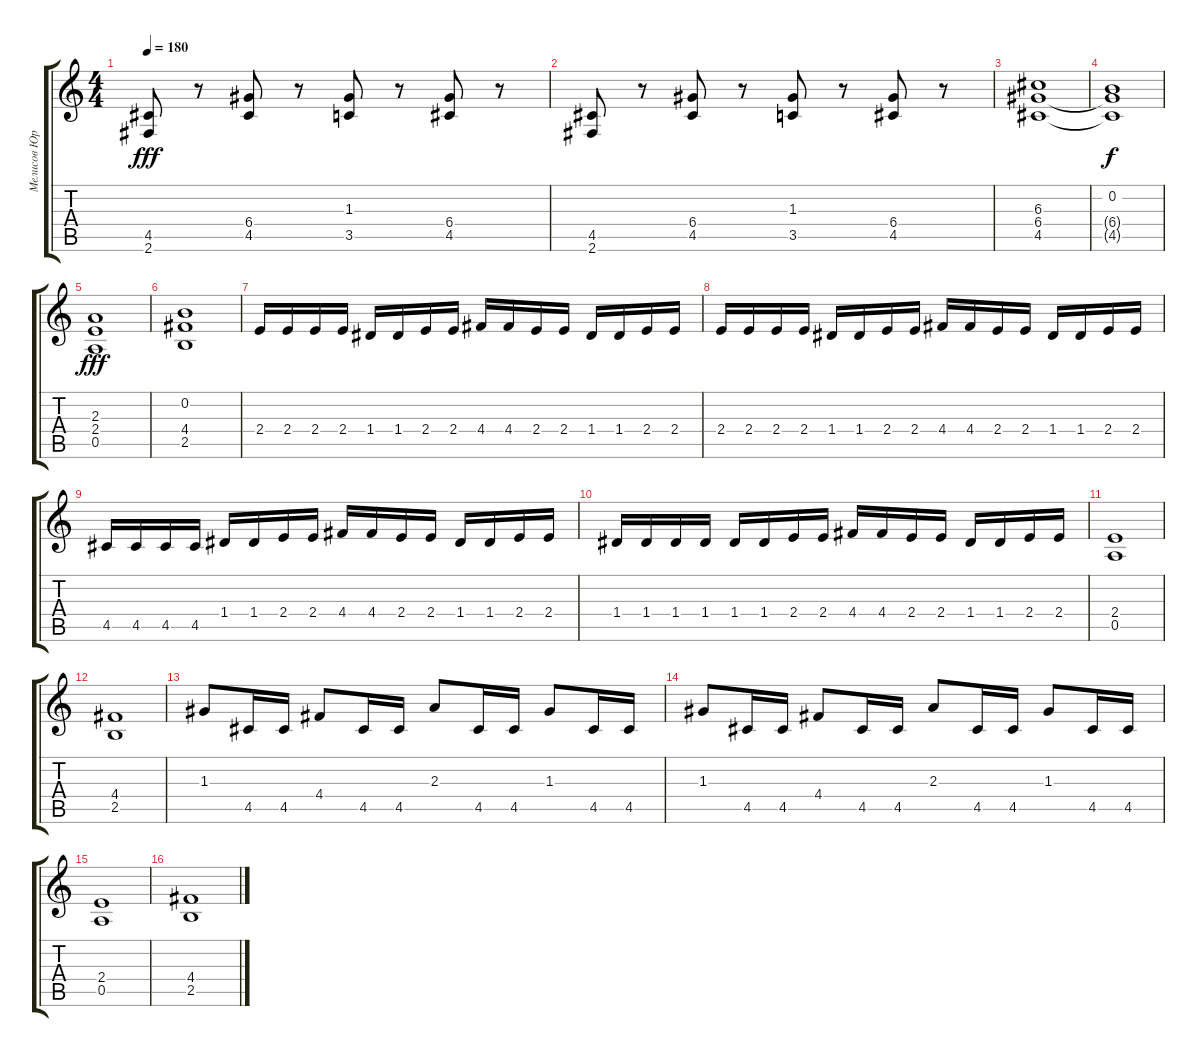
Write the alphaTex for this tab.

\track ("Мелисов Юрий" "Мелисов Юр") {instrument distortionguitar}
\staff {score tabs}
\tuning (E4 B3 G3 D3 A2 E2) {hide}
\ts (4 4)
\tempo 180
\clef g2
\ks c
(4.5 2.6).8{dy fff} r.8 (6.4 4.5).8 r.8 (1.3 3.5).8 r.8 (6.4 4.5).8 r.8 |
(4.5 2.6).8 r.8 (6.4 4.5).8 r.8 (1.3 3.5).8 r.8 (6.4 4.5).8 r.8 |
(6.3 6.4 4.5).1 |
(0.2 6.4{t} 4.5{t}).1{dy f} |
(2.3 2.4 0.5).1{dy fff} |
(0.2 4.4 2.5).1 |
2.4.16 2.4.16 2.4.16 2.4.16 1.4.16 1.4.16 2.4.16 2.4.16 4.4.16 4.4.16 2.4.16 2.4.16 1.4.16 1.4.16 2.4.16 2.4.16 |
2.4.16 2.4.16 2.4.16 2.4.16 1.4.16 1.4.16 2.4.16 2.4.16 4.4.16 4.4.16 2.4.16 2.4.16 1.4.16 1.4.16 2.4.16 2.4.16 |
4.5.16 4.5.16 4.5.16 4.5.16 1.4.16 1.4.16 2.4.16 2.4.16 4.4.16 4.4.16 2.4.16 2.4.16 1.4.16 1.4.16 2.4.16 2.4.16 |
1.4.16 1.4.16 1.4.16 1.4.16 1.4.16 1.4.16 2.4.16 2.4.16 4.4.16 4.4.16 2.4.16 2.4.16 1.4.16 1.4.16 2.4.16 2.4.16 |
(2.4 0.5).1 |
(4.4 2.5).1 |
1.3.8 4.5.16 4.5.16 4.4.8 4.5.16 4.5.16 2.3.8 4.5.16 4.5.16 1.3.8 4.5.16 4.5.16 |
1.3.8 4.5.16 4.5.16 4.4.8 4.5.16 4.5.16 2.3.8 4.5.16 4.5.16 1.3.8 4.5.16 4.5.16 |
(2.4 0.5).1 |
(4.4 2.5).1
